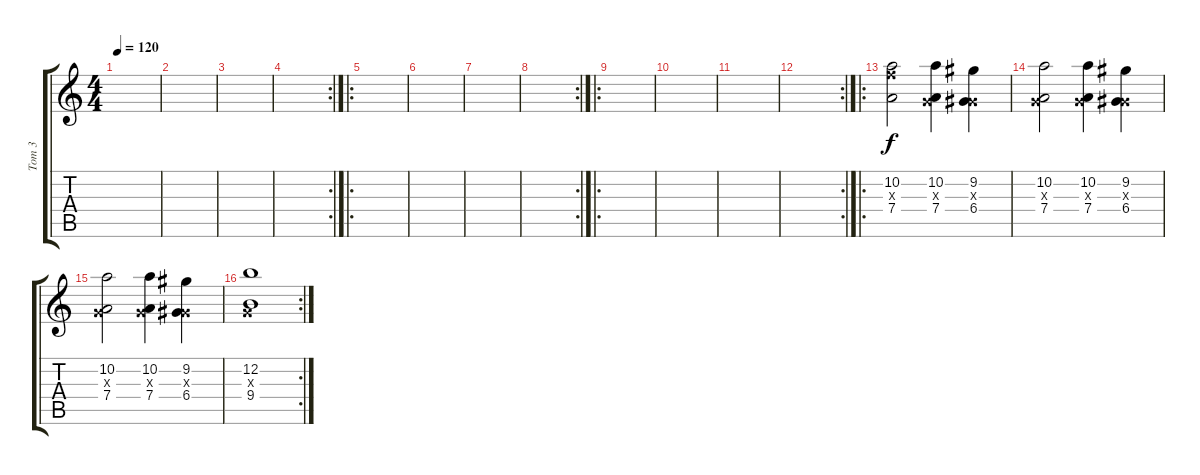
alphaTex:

\track ("Tom 3" "Tom 3") {instrument distortionguitar}
\staff {score tabs}
\tuning (E4 B3 G3 D3 A2 E2) {hide}
\ts (4 4)
\tempo 120
\clef g2
\ks c
|
|
|
\rc 2
|
\ro
|
|
|
\rc 2
|
\ro
|
|
|
\rc 2
|
\ro
(10.2 10.3{x} 7.4).2 (10.2 0.3{x} 7.4).4 (9.2 0.3{x} 6.4).4 |
(10.2 0.3{x} 7.4).2 (10.2 0.3{x} 7.4).4 (9.2 0.3{x} 6.4).4 |
(10.2 0.3{x} 7.4).2 (10.2 0.3{x} 7.4).4 (9.2 0.3{x} 6.4).4 |
\rc 2
(12.2 0.3{x} 9.4).1
